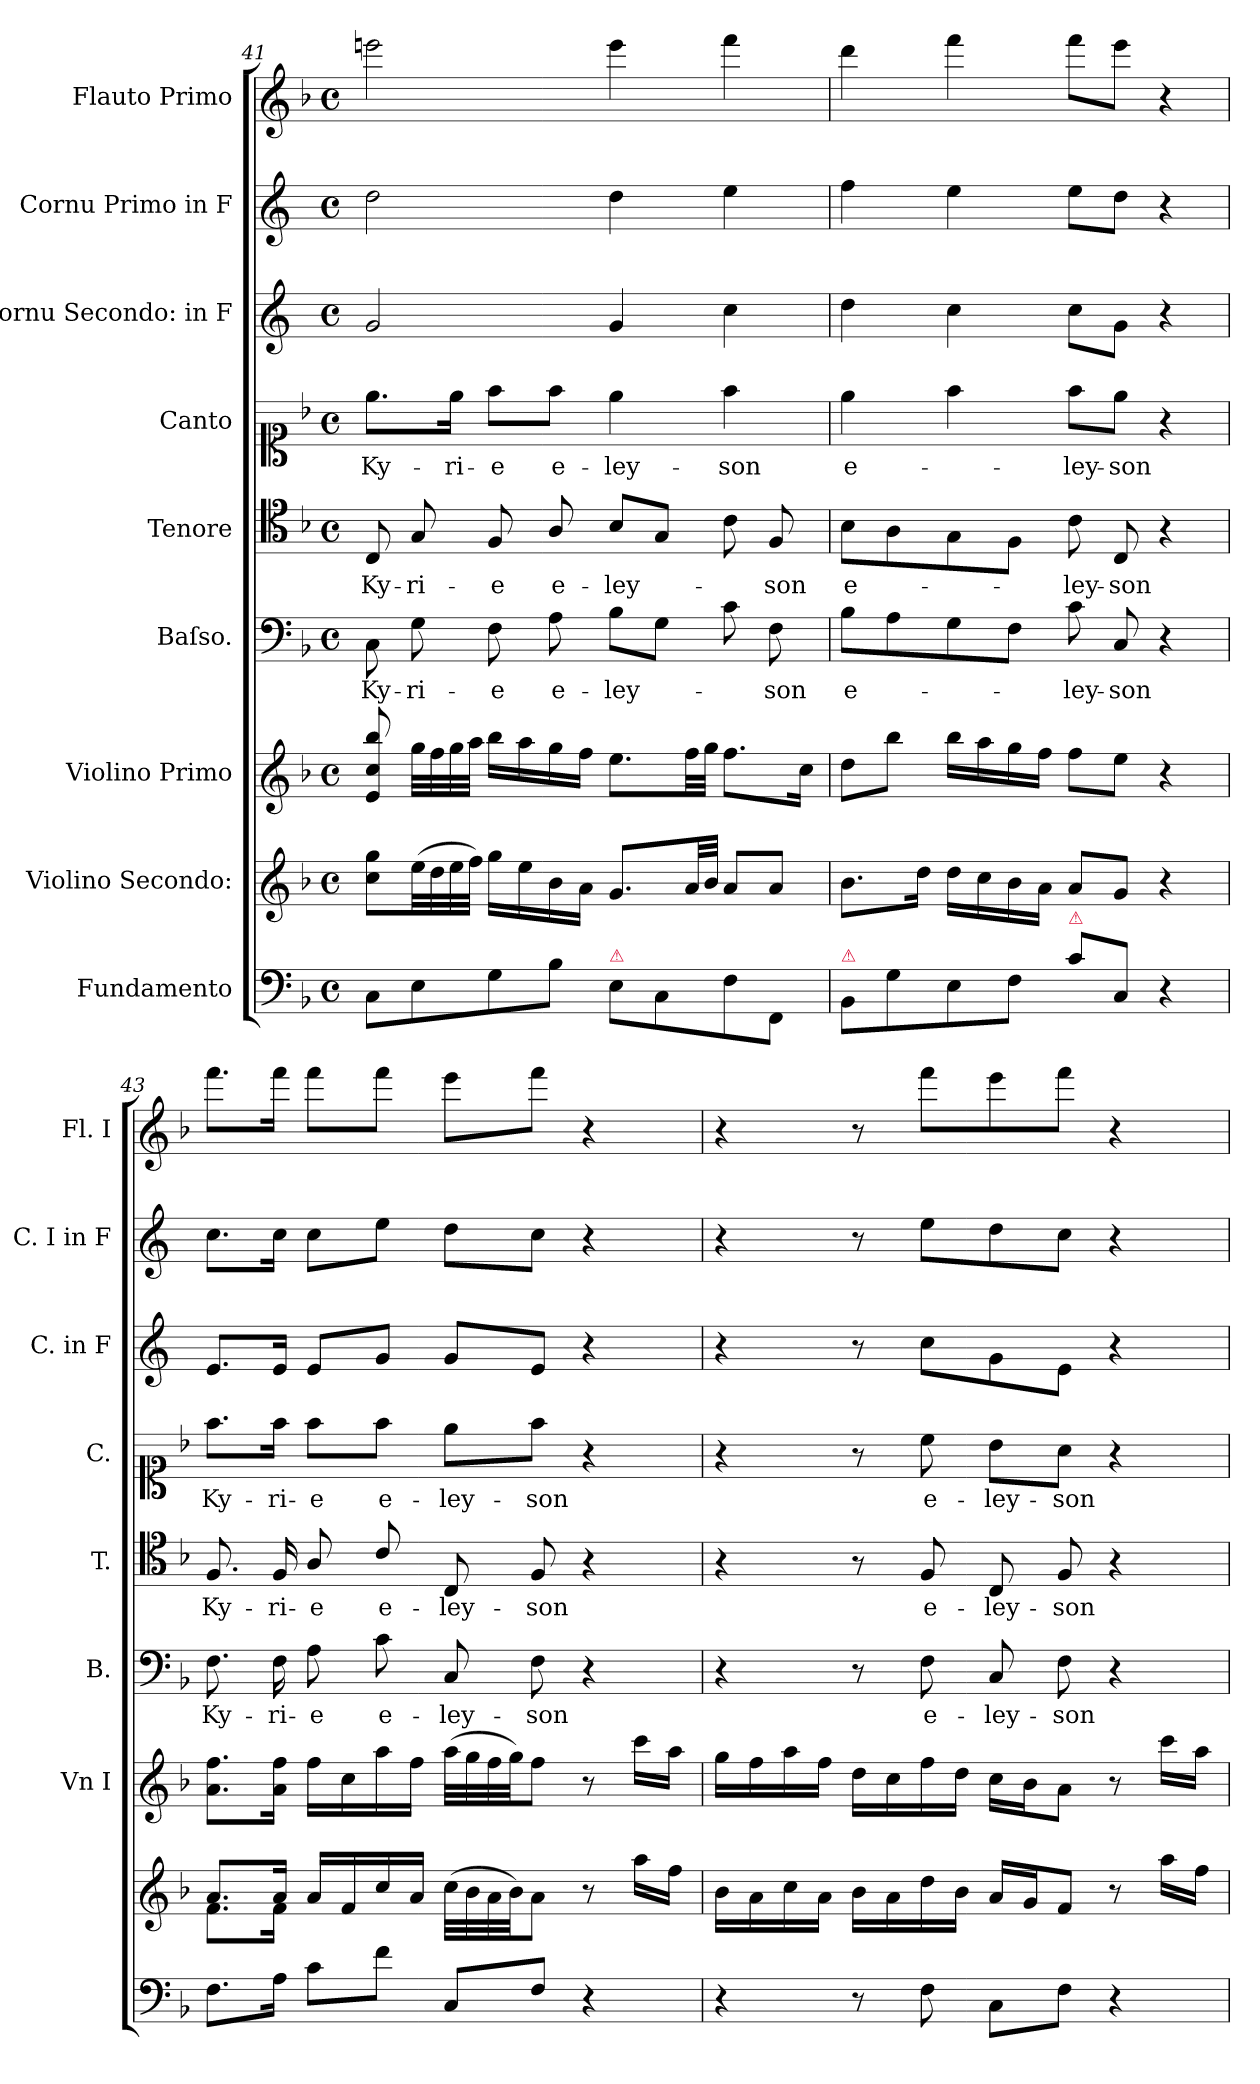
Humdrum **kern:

**kern	**kern	**kern	**kern	**text	**kern	**text	**kern	**text	**kern	**kern	**kern
*part9	*part8	*part7	*part6	*part6	*part5	*part5	*part4	*part4	*part3	*part2	*part1
*staff9	*staff8	*staff7	*staff6	*staff6	*staff5	*staff5	*staff4	*staff4	*staff3	*staff2	*staff1
*I"Fundamento	*I"Violino Secondo:	*I"Violino Primo	*I"Baſso.	*	*I"Tenore	*	*I"Canto	*	*I"Cornu Secondo: in F	*I"Cornu Primo in F	*I"Flauto Primo
*	*	*I'Vn I	*I'B.	*	*I'T.	*	*I'C.	*	*I'C. in F	*I'C. I in F	*I'Fl. I
*clefF4	*clefG2	*clefG2	*clefF4	*	*clefC4	*	*clefC1	*	*clefG2	*clefG2	*clefG2
*	*	*	*	*	*	*	*	*	*ITrd4c7	*ITrd4c7	*
*k[b-]	*k[b-]	*k[b-]	*k[b-]	*	*k[b-]	*	*k[b-]	*	*k[b-]	*k[b-]	*k[b-]
*F:	*F:	*F:	*F:	*	*F:	*	*F:	*	*F:	*F:	*F:
*M4/4	*M4/4	*M4/4	*M4/4	*	*M4/4	*	*M4/4	*	*M4/4	*M4/4	*M4/4
*met(c)	*met(c)	*met(c)	*met(c)	*	*met(c)	*	*met(c)	*	*met(c)	*met(c)	*met(c)
=41	=41	=41	=41	=41	=41	=41	=41	=41	=41	=41	=41
!	!	!	!	!LO:LY:i	!	!LO:LY:i	!	!LO:LY:i	!	!	!
8C\L	8cc\ 8gg\L	8e/ 8cc/ 8bb-/	8C\	Ky-	8C/	Ky-	8.ee\L	Ky-	2c/	2g\	2eeen\
!	!	!	!	!LO:LY:i	!	!LO:LY:i	!	!	!	!	!
8E\	(32ee\LL	32gg\LLL	8G\	-ri-	8G/	-ri-	.	.	.	.	.
.	32dd\	32ff\	.	.	.	.	.	.	.	.	.
!	!	!	!	!	!	!	!	!LO:LY:i	!	!	!
.	32ee\	32gg\	.	.	.	.	16ee\Jk	-ri-	.	.	.
.	32ff\JJJ)	32aa\JJJ	.	.	.	.	.	.	.	.	.
!	!	!	!	!LO:LY:i	!	!LO:LY:i	!	!LO:LY:i	!	!	!
8G\	16gg\LL	16bb-\LL	8F\	-e	8F/	-e	8ff\L	-e	.	.	.
.	16ee\	16aa\	.	.	.	.	.	.	.	.	.
!	!	!	!	!LO:LY:i	!	!LO:LY:i	!	!LO:LY:i	!	!	!
8B-\J	16b-\	16gg\	8A\	e-	8A/	e-	8ff\J	e-	.	.	.
.	16a\JJ	16ff\JJ	.	.	.	.	.	.	.	.	.
!LO:TX:a:color=crimson:t=⚠	!	!	!	!	!	!	!	!	!	!	!
!	!	!	!	!LO:LY:i	!	!LO:LY:i	!	!LO:LY:i	!	!	!
8E\L	8.g/L	8.ee\L	8B-\L	-ley-	8B-/L	-ley-	4ee\	-ley-	4c/	4g\	4eee\
8C\	.	.	8G\J	.	8G/J	.	.	.	.	.	.
.	32a/LL	32ff\LL	.	.	.	.	.	.	.	.	.
.	32b-/JJJ	32gg\JJJ	.	.	.	.	.	.	.	.	.
!	!	!	!	!	!	!	!	!LO:LY:i	!	!	!
8F\	8a/L	8.ff\L	8c\	.	8c\	.	4ff\	-son	4f\	4a\	4fff\
!	!	!	!	!LO:LY:i	!	!LO:LY:i	!	!	!	!	!
8FF/J	8a/J	.	8F\	-son	8F/	-son	.	.	.	.	.
.	.	16cc\Jk	.	.	.	.	.	.	.	.	.
=42	=42	=42	=42	=42	=42	=42	=42	=42	=42	=42	=42
!LO:TX:a:color=crimson:t=⚠	!	!	!	!	!	!	!	!	!	!	!
8BB-/L	8.b-\L	8dd\L	8B-\L	e-	8B-\L	e-	4ee\	e-	4g\	4b-\	4ddd\
8G\	.	8bb-\J	8A\	.	8A\	.	.	.	.	.	.
.	16dd\Jk	.	.	.	.	.	.	.	.	.	.
8E\	16dd\LL	16bb-\LL	8G\	.	8G\	.	4ff\	.	4f\	4a\	4fff\
.	16cc\	16aa\	.	.	.	.	.	.	.	.	.
8F\J	16b-\	16gg\	8F\J	.	8F\J	.	.	.	.	.	.
.	16a\JJ	16ff\JJ	.	.	.	.	.	.	.	.	.
!LO:TX:a:color=crimson:t=⚠	!	!	!	!	!	!	!	!	!	!	!
8c\L	8a/L	8ff\L	8c\	-ley-	8c\	-ley-	8ff\L	-ley-	8f\L	8a\L	8fff\L
8C/J	8g/J	8ee\J	8C/	-son	8C/	-son	8ee\J	-son	8c\J	8g\J	8eee\J
4r	4r	4r	4r	.	4r	.	4r	.	4r	4r	4r
=43	=43	=43	=43	=43	=43	=43	=43	=43	=43	=43	=43
*	*^	*	*	*	*	*	*	*	*	*	*
8.F\L	8.a/L	8.f\L	8.a\ 8.ff\L	8.F\	Ky-	8.F/	Ky-	8.ff\L	Ky-	8.A/L	8.f\L	8.fff\L
16A\Jk	16a/Jk	16f\Jk	16a\ 16ff\Jk	16F\	-ri-	16F/	-ri-	16ff\Jk	-ri-	16A/Jk	16f\Jk	16fff\Jk
8c\L	16a/LL	4ryy	16ff\LL	8A\	-e	8A/	-e	8ff\L	-e	8A/L	8f\L	8fff\L
.	16f/	.	16cc\	.	.	.	.	.	.	.	.	.
8f\J	16cc/	.	16aa\	8c\	e-	8c/	e-	8ff\J	e-	8c/J	8a\J	8fff\J
.	16a/JJ	.	16ff\JJ	.	.	.	.	.	.	.	.	.
8C/L	(32cc\LLL	2ryy	(32aa\LLL	8C/	-ley-	8C/	-ley-	8ee\L	-ley-	8c/L	8g\L	8eee\L
.	32b-\	.	32gg\	.	.	.	.	.	.	.	.	.
.	32a\	.	32ff\	.	.	.	.	.	.	.	.	.
.	32b-\JJ)	.	32gg\JJ)	.	.	.	.	.	.	.	.	.
8F/J	8a\J	.	8ff\J	8F\	-son	8F/	-son	8ff\J	-son	8A/J	8f\J	8fff\J
4r	8r	.	8r	4r	.	4r	.	4r	.	4r	4r	4r
.	16aa\LL	.	16ccc\LL	.	.	.	.	.	.	.	.	.
.	16ff\JJ	.	16aa\JJ	.	.	.	.	.	.	.	.	.
*	*v	*v	*	*	*	*	*	*	*	*	*	*
=44	=44	=44	=44	=44	=44	=44	=44	=44	=44	=44	=44
4r	16b-\LL	16gg\LL	4r	.	4r	.	4r	.	4r	4r	4r
.	16a\	16ff\	.	.	.	.	.	.	.	.	.
.	16cc\	16aa\	.	.	.	.	.	.	.	.	.
.	16a\JJ	16ff\JJ	.	.	.	.	.	.	.	.	.
8r	16b-\LL	16dd\LL	8r	.	8r	.	8r	.	8r	8r	8r
.	16a\	16cc\	.	.	.	.	.	.	.	.	.
8F\	16dd\	16ff\	8F\	e-	8F/	e-	8cc\	e-	8f\L	8a\L	8fff\L
.	16b-\JJ	16dd\JJ	.	.	.	.	.	.	.	.	.
8C\L	16a/LL	16cc\LL	8C/	-ley-	8C/	-ley-	8b-\L	-ley-	8c\	8g\	8eee\
.	16g/J	16b-\J	.	.	.	.	.	.	.	.	.
8F\J	8f/J	8a\J	8F\	-son	8F/	-son	8a\J	-son	8A\J	8f\J	8fff\J
4r	8r	8r	4r	.	4r	.	4r	.	4r	4r	4r
.	16aa\LL	16ccc\LL	.	.	.	.	.	.	.	.	.
.	16ff\JJ	16aa\JJ	.	.	.	.	.	.	.	.	.
=	=	=	=	=	=	=	=	=	=	=	=
*-	*-	*-	*-	*-	*-	*-	*-	*-	*-	*-	*-
